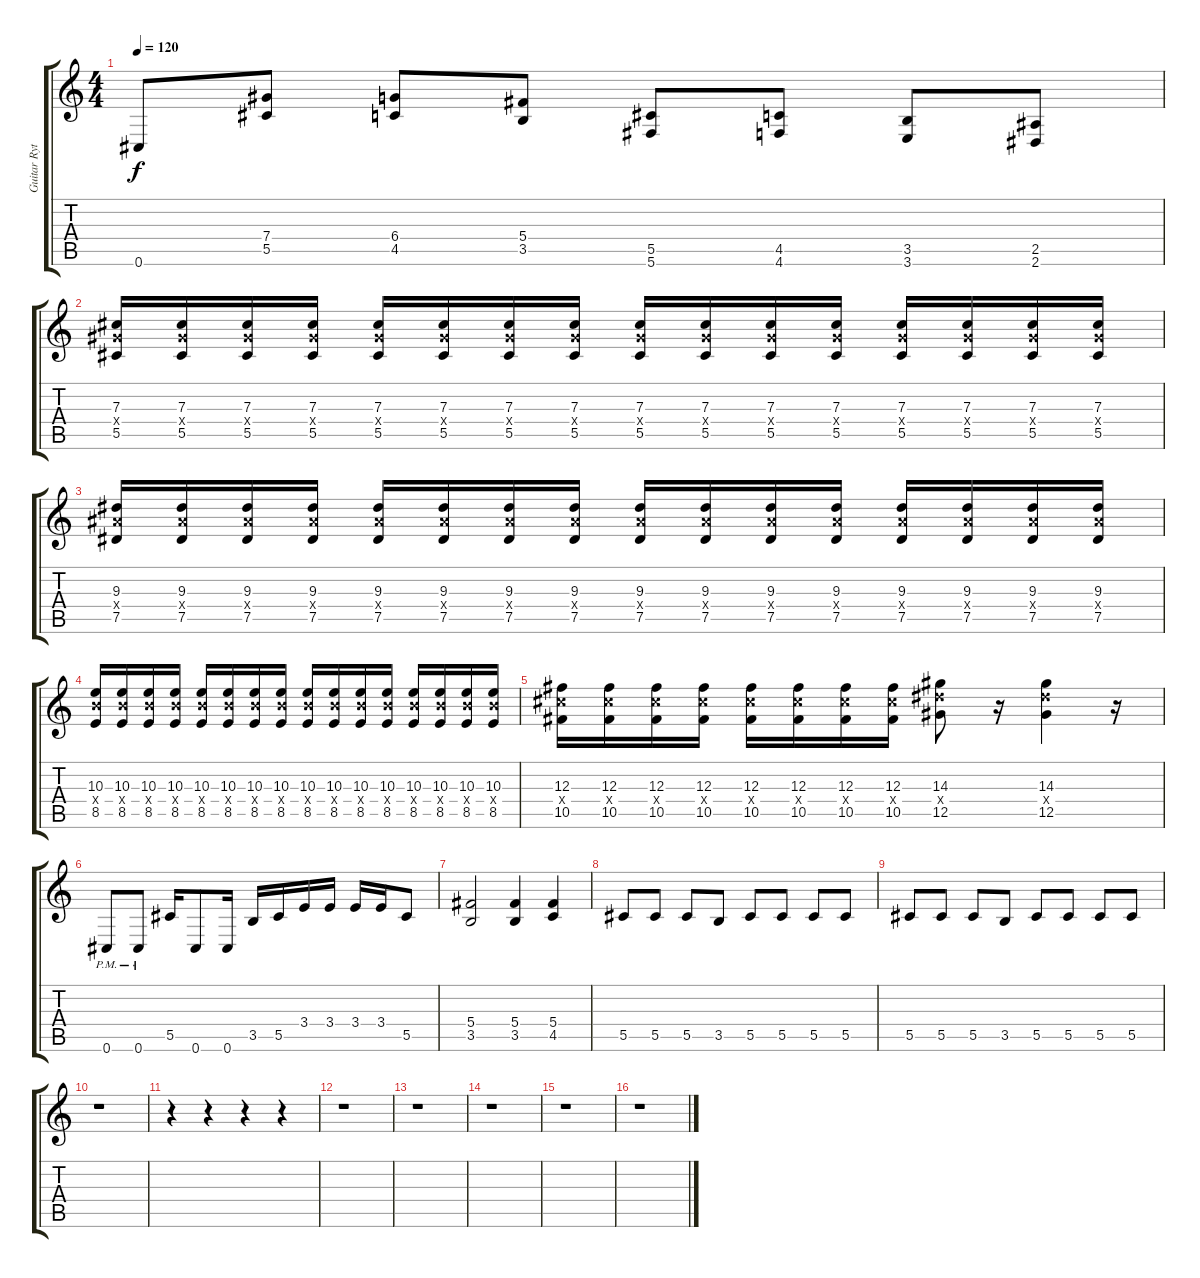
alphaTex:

\track ("Guitar Rythm" "Guitar Ryt") {instrument distortionguitar}
\staff {score tabs}
\tuning (Eb4 Bb3 Gb3 Db3 Ab2 Db2) {hide}
\ts (4 4)
\tempo 120
\clef g2
\ks c
0.6.8{dy f} (7.4 5.5).8 (6.4 4.5).8 (5.4 3.5).8 (5.5 5.6).8 (4.5 4.6).8 (3.5 3.6).8 (2.5 2.6).8 |
(7.3 7.4{x} 5.5).16 (7.3 7.4{x} 5.5).16 (7.3 7.4{x} 5.5).16 (7.3 7.4{x} 5.5).16 (7.3 7.4{x} 5.5).16 (7.3 7.4{x} 5.5).16 (7.3 7.4{x} 5.5).16 (7.3 7.4{x} 5.5).16 (7.3 7.4{x} 5.5).16 (7.3 7.4{x} 5.5).16 (7.3 7.4{x} 5.5).16 (7.3 7.4{x} 5.5).16 (7.3 7.4{x} 5.5).16 (7.3 7.4{x} 5.5).16 (7.3 7.4{x} 5.5).16 (7.3 7.4{x} 5.5).16 |
(9.3 9.4{x} 7.5).16 (9.3 9.4{x} 7.5).16 (9.3 9.4{x} 7.5).16 (9.3 9.4{x} 7.5).16 (9.3 9.4{x} 7.5).16 (9.3 9.4{x} 7.5).16 (9.3 9.4{x} 7.5).16 (9.3 9.4{x} 7.5).16 (9.3 9.4{x} 7.5).16 (9.3 9.4{x} 7.5).16 (9.3 9.4{x} 7.5).16 (9.3 9.4{x} 7.5).16 (9.3 9.4{x} 7.5).16 (9.3 9.4{x} 7.5).16 (9.3 9.4{x} 7.5).16 (9.3 9.4{x} 7.5).16 |
(10.3 10.4{x} 8.5).16 (10.3 10.4{x} 8.5).16 (10.3 10.4{x} 8.5).16 (10.3 10.4{x} 8.5).16 (10.3 10.4{x} 8.5).16 (10.3 10.4{x} 8.5).16 (10.3 10.4{x} 8.5).16 (10.3 10.4{x} 8.5).16 (10.3 10.4{x} 8.5).16 (10.3 10.4{x} 8.5).16 (10.3 10.4{x} 8.5).16 (10.3 10.4{x} 8.5).16 (10.3 10.4{x} 8.5).16 (10.3 10.4{x} 8.5).16 (10.3 10.4{x} 8.5).16 (10.3 10.4{x} 8.5).16 |
(12.3 12.4{x} 10.5).16 (12.3 12.4{x} 10.5).16 (12.3 12.4{x} 10.5).16 (12.3 12.4{x} 10.5).16 (12.3 12.4{x} 10.5).16 (12.3 12.4{x} 10.5).16 (12.3 12.4{x} 10.5).16 (12.3 12.4{x} 10.5).16 (14.3 14.4{x} 12.5).8 r.16 (14.3 14.4{x} 12.5).4 r.16 |
0.6{pm}.8 0.6{pm}.8 5.5.16 0.6.8 0.6.16 3.5.16 5.5.16 3.4.16 3.4.16 3.4.16 3.4.16 5.5.8 |
(5.4 3.5).2 (5.4 3.5).4 (5.4 4.5).4 |
5.5.8 5.5.8 5.5.8 3.5.8 5.5.8 5.5.8 5.5.8 5.5.8 |
5.5.8 5.5.8 5.5.8 3.5.8 5.5.8 5.5.8 5.5.8 5.5.8 |
r.1 |
r.4 r.4 r.4 r.4 |
r.1 |
r.1 |
r.1 |
r.1 |
r.1
